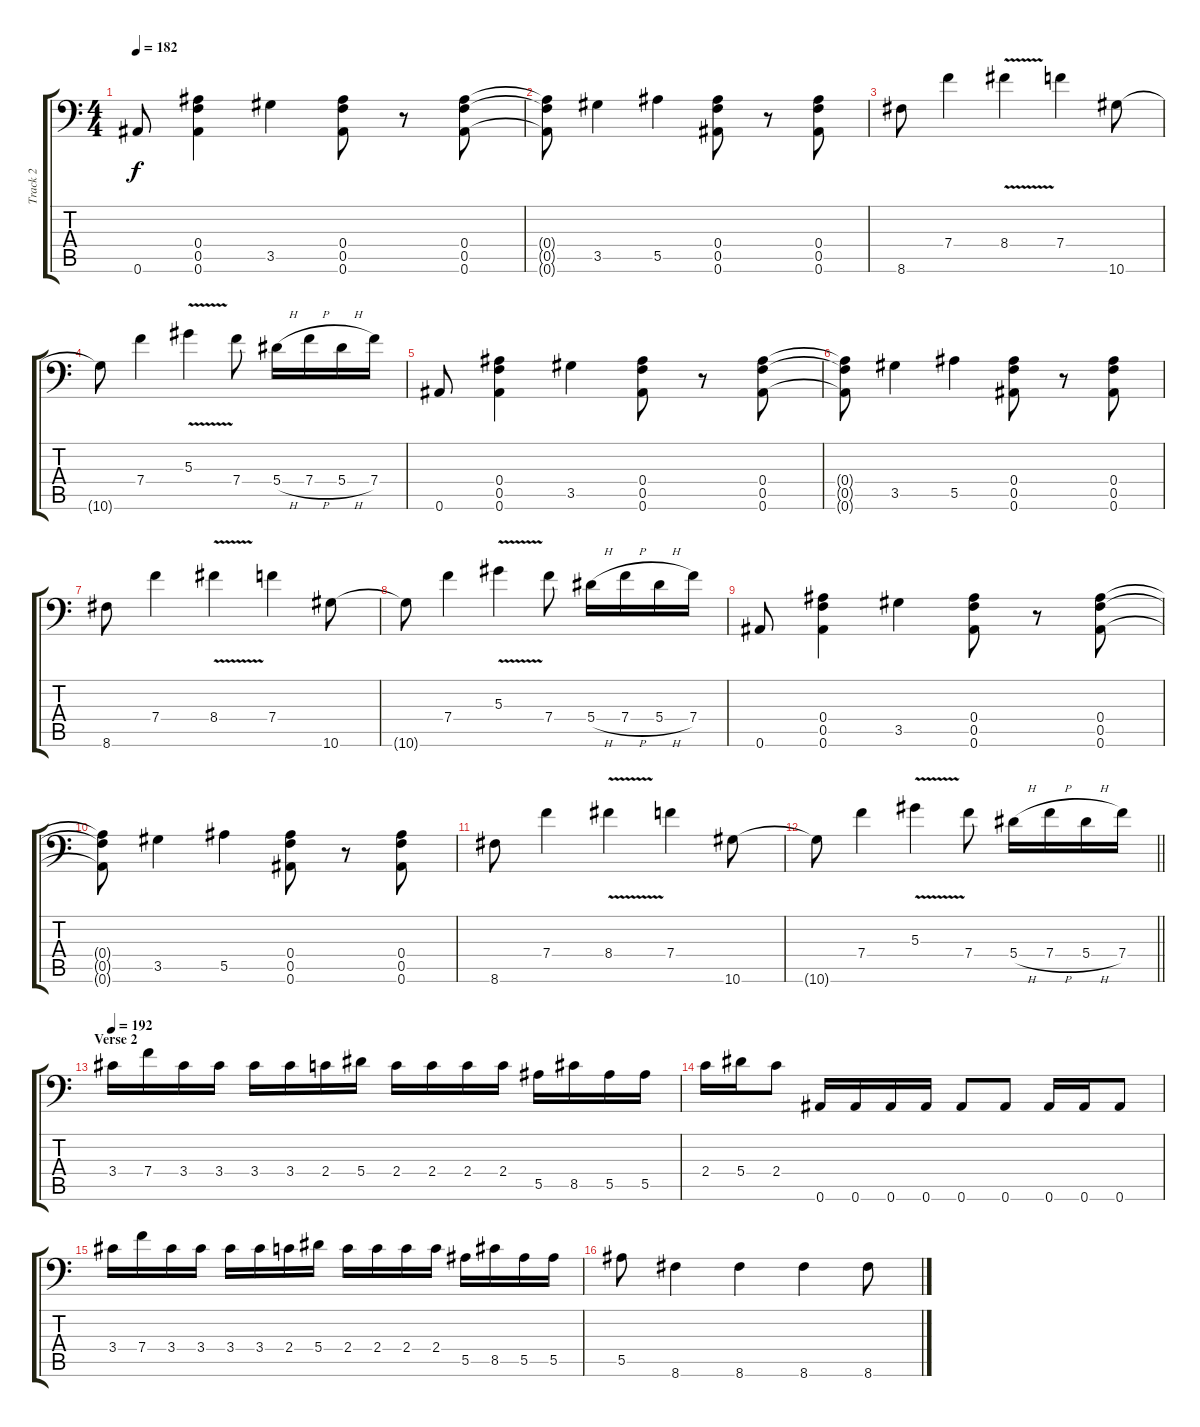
\track ("Track 2" "Track 2") {instrument overdrivenguitar}
\staff {score tabs}
\tuning (C4 G3 Eb3 Bb2 F2 Bb1) {hide}
\ts (4 4)
\tempo 182
\clef f4
\ks c
0.6.8{dy f} (0.4 0.5 0.6).4 3.5.4 (0.4 0.5 0.6).8 r.8 (0.4 0.5 0.6).8 |
(0.4{t} 0.5{t} 0.6{t}).8 3.5.4 5.5.4 (0.4 0.5 0.6).8 r.8 (0.4 0.5 0.6).8 |
8.6.8 7.4.4 8.4{v}.4 7.4.4 10.6.8 |
10.6{t}.8 7.4.4 5.3{v}.4 7.4.8 5.4{h}.16 7.4{h}.16 5.4{h}.16 7.4.16 |
0.6.8 (0.4 0.5 0.6).4 3.5.4 (0.4 0.5 0.6).8 r.8 (0.4 0.5 0.6).8 |
(0.4{t} 0.5{t} 0.6{t}).8 3.5.4 5.5.4 (0.4 0.5 0.6).8 r.8 (0.4 0.5 0.6).8 |
8.6.8 7.4.4 8.4{v}.4 7.4.4 10.6.8 |
10.6{t}.8 7.4.4 5.3{v}.4 7.4.8 5.4{h}.16 7.4{h}.16 5.4{h}.16 7.4.16 |
0.6.8 (0.4 0.5 0.6).4 3.5.4 (0.4 0.5 0.6).8 r.8 (0.4 0.5 0.6).8 |
(0.4{t} 0.5{t} 0.6{t}).8 3.5.4 5.5.4 (0.4 0.5 0.6).8 r.8 (0.4 0.5 0.6).8 |
8.6.8 7.4.4 8.4{v}.4 7.4.4 10.6.8 |
\barLineRight lightlight
10.6{t}.8 7.4.4 5.3{v}.4 7.4.8 5.4{h}.16 7.4{h}.16 5.4{h}.16 7.4.16 |
\section ("" "Verse 2")
\tempo 192
3.4.16 7.4.16 3.4.16 3.4.16 3.4.16 3.4.16 2.4.16 5.4.16 2.4.16 2.4.16 2.4.16 2.4.16 5.5.16 8.5.16 5.5.16 5.5.16 |
2.4.16 5.4.16 2.4.8 0.6.16 0.6.16 0.6.16 0.6.16 0.6.8 0.6.8 0.6.16 0.6.16 0.6.8 |
3.4.16 7.4.16 3.4.16 3.4.16 3.4.16 3.4.16 2.4.16 5.4.16 2.4.16 2.4.16 2.4.16 2.4.16 5.5.16 8.5.16 5.5.16 5.5.16 |
5.5.8 8.6.4 8.6.4 8.6.4 8.6.8
